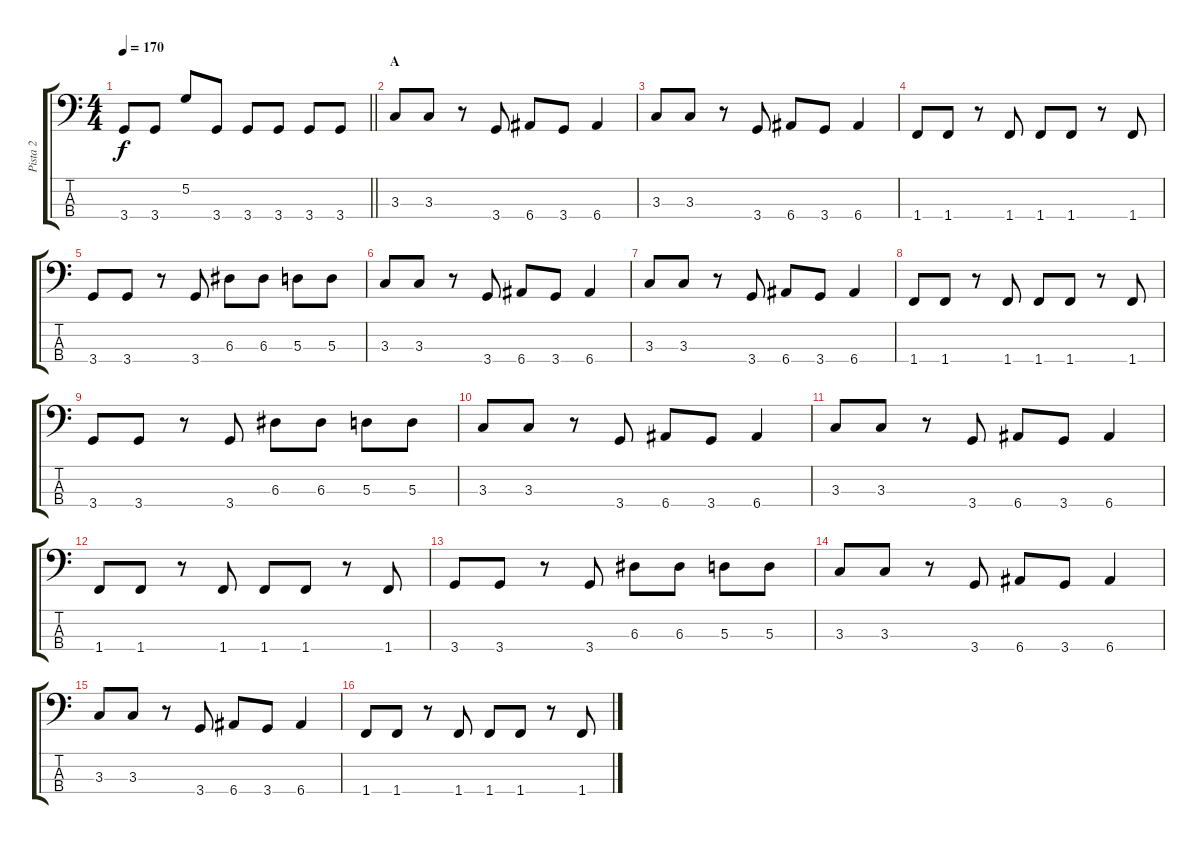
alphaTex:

\track ("Pista 2" "Pista 2") {instrument electricbassfinger}
\staff {score tabs}
\tuning (G2 D2 A1 E1) {hide}
\ts (4 4)
\tempo 170
\clef f4
\barLineRight lightlight
\ks c
3.4.8{dy f} 3.4.8 5.2.8 3.4.8 3.4.8 3.4.8 3.4.8 3.4.8 |
\section ("" "A")
3.3.8 3.3.8 r.8 3.4.8 6.4.8 3.4.8 6.4.4 |
3.3.8 3.3.8 r.8 3.4.8 6.4.8 3.4.8 6.4.4 |
1.4.8 1.4.8 r.8 1.4.8 1.4.8 1.4.8 r.8 1.4.8 |
3.4.8 3.4.8 r.8 3.4.8 6.3.8 6.3.8 5.3.8 5.3.8 |
3.3.8 3.3.8 r.8 3.4.8 6.4.8 3.4.8 6.4.4 |
3.3.8 3.3.8 r.8 3.4.8 6.4.8 3.4.8 6.4.4 |
1.4.8 1.4.8 r.8 1.4.8 1.4.8 1.4.8 r.8 1.4.8 |
3.4.8 3.4.8 r.8 3.4.8 6.3.8 6.3.8 5.3.8 5.3.8 |
3.3.8 3.3.8 r.8 3.4.8 6.4.8 3.4.8 6.4.4 |
3.3.8 3.3.8 r.8 3.4.8 6.4.8 3.4.8 6.4.4 |
1.4.8 1.4.8 r.8 1.4.8 1.4.8 1.4.8 r.8 1.4.8 |
3.4.8 3.4.8 r.8 3.4.8 6.3.8 6.3.8 5.3.8 5.3.8 |
3.3.8 3.3.8 r.8 3.4.8 6.4.8 3.4.8 6.4.4 |
3.3.8 3.3.8 r.8 3.4.8 6.4.8 3.4.8 6.4.4 |
1.4.8 1.4.8 r.8 1.4.8 1.4.8 1.4.8 r.8 1.4.8
